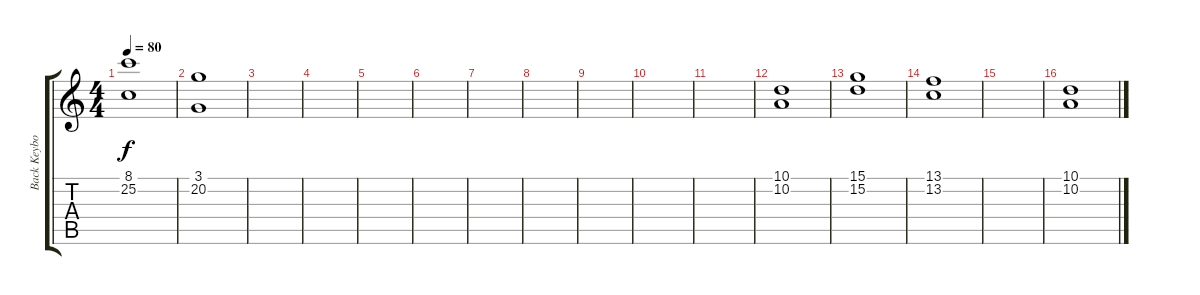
\track ("Back Keyboard" "Back Keybo") {instrument stringensemble2}
\staff {score tabs}
\tuning (E4 B3 G3 D3 A2 E2) {hide}
\ts (4 4)
\tempo 80
\clef g2
\ks c
(8.1{t} 25.2{t}).1{dy f} |
(3.1 20.2).1 |
|
|
|
|
|
|
|
|
|
(10.1 10.2).1{volume 7} |
(15.1 15.2).1 |
(13.1 13.2).1 |
|
(10.1 10.2).1
